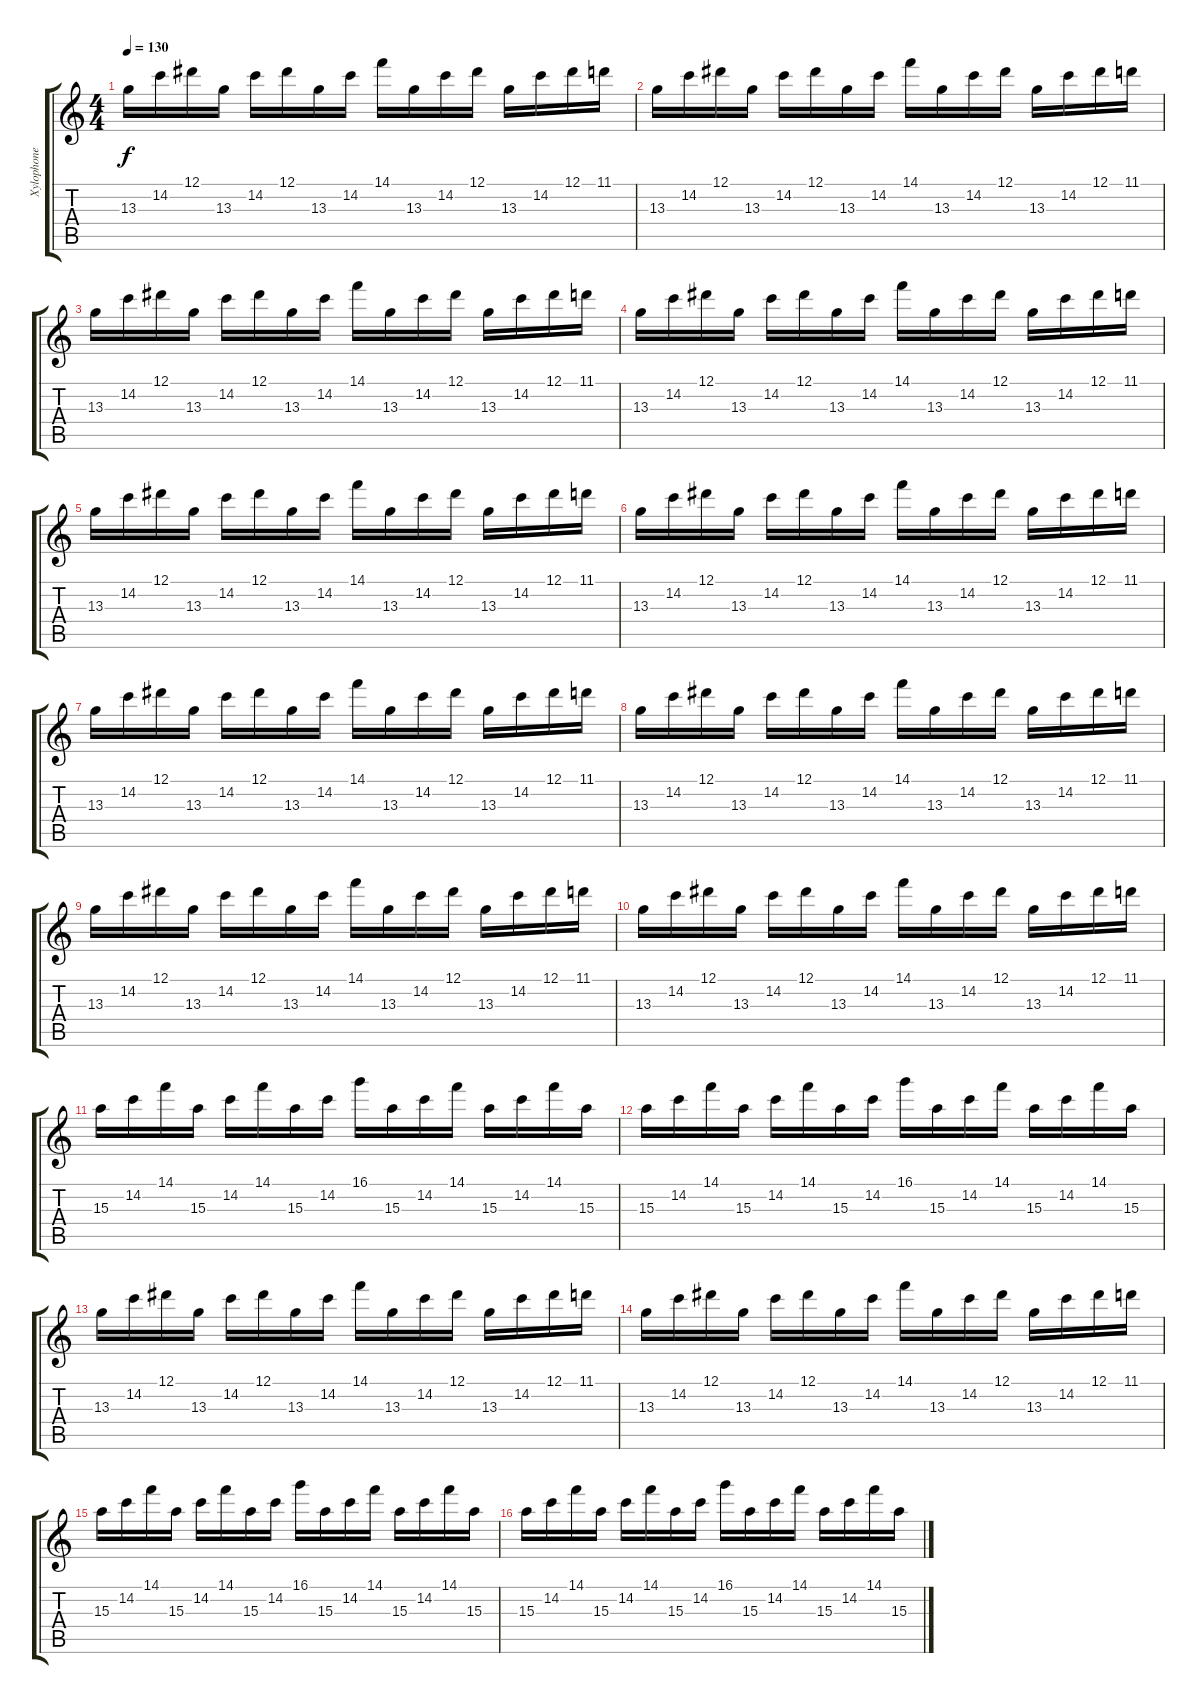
\track ("Xylophone" "Xylophone") {instrument xylophone}
\staff {score tabs}
\tuning (Eb5 Bb4 Gb4 Db4 Ab3 Eb3) {hide}
\ts (4 4)
\tempo 130
\clef g2
\ks c
13.3.16{dy f} 14.2.16 12.1.16 13.3.16 14.2.16 12.1.16 13.3.16 14.2.16 14.1.16 13.3.16 14.2.16 12.1.16 13.3.16 14.2.16 12.1.16 11.1.16 |
13.3.16 14.2.16 12.1.16 13.3.16 14.2.16 12.1.16 13.3.16 14.2.16 14.1.16 13.3.16 14.2.16 12.1.16 13.3.16 14.2.16 12.1.16 11.1.16 |
13.3.16 14.2.16 12.1.16 13.3.16 14.2.16 12.1.16 13.3.16 14.2.16 14.1.16 13.3.16 14.2.16 12.1.16 13.3.16 14.2.16 12.1.16 11.1.16 |
13.3.16 14.2.16 12.1.16 13.3.16 14.2.16 12.1.16 13.3.16 14.2.16 14.1.16 13.3.16 14.2.16 12.1.16 13.3.16 14.2.16 12.1.16 11.1.16 |
13.3.16 14.2.16 12.1.16 13.3.16 14.2.16 12.1.16 13.3.16 14.2.16 14.1.16 13.3.16 14.2.16 12.1.16 13.3.16 14.2.16 12.1.16 11.1.16 |
13.3.16 14.2.16 12.1.16 13.3.16 14.2.16 12.1.16 13.3.16 14.2.16 14.1.16 13.3.16 14.2.16 12.1.16 13.3.16 14.2.16 12.1.16 11.1.16 |
13.3.16 14.2.16 12.1.16 13.3.16 14.2.16 12.1.16 13.3.16 14.2.16 14.1.16 13.3.16 14.2.16 12.1.16 13.3.16 14.2.16 12.1.16 11.1.16 |
13.3.16 14.2.16 12.1.16 13.3.16 14.2.16 12.1.16 13.3.16 14.2.16 14.1.16 13.3.16 14.2.16 12.1.16 13.3.16 14.2.16 12.1.16 11.1.16 |
13.3.16 14.2.16 12.1.16 13.3.16 14.2.16 12.1.16 13.3.16 14.2.16 14.1.16 13.3.16 14.2.16 12.1.16 13.3.16 14.2.16 12.1.16 11.1.16 |
13.3.16 14.2.16 12.1.16 13.3.16 14.2.16 12.1.16 13.3.16 14.2.16 14.1.16 13.3.16 14.2.16 12.1.16 13.3.16 14.2.16 12.1.16 11.1.16 |
15.3.16 14.2.16 14.1.16 15.3.16 14.2.16 14.1.16 15.3.16 14.2.16 16.1.16 15.3.16 14.2.16 14.1.16 15.3.16 14.2.16 14.1.16 15.3.16 |
15.3.16 14.2.16 14.1.16 15.3.16 14.2.16 14.1.16 15.3.16 14.2.16 16.1.16 15.3.16 14.2.16 14.1.16 15.3.16 14.2.16 14.1.16 15.3.16 |
13.3.16 14.2.16 12.1.16 13.3.16 14.2.16 12.1.16 13.3.16 14.2.16 14.1.16 13.3.16 14.2.16 12.1.16 13.3.16 14.2.16 12.1.16 11.1.16 |
13.3.16 14.2.16 12.1.16 13.3.16 14.2.16 12.1.16 13.3.16 14.2.16 14.1.16 13.3.16 14.2.16 12.1.16 13.3.16 14.2.16 12.1.16 11.1.16 |
15.3.16 14.2.16 14.1.16 15.3.16 14.2.16 14.1.16 15.3.16 14.2.16 16.1.16 15.3.16 14.2.16 14.1.16 15.3.16 14.2.16 14.1.16 15.3.16 |
15.3.16 14.2.16 14.1.16 15.3.16 14.2.16 14.1.16 15.3.16 14.2.16 16.1.16 15.3.16 14.2.16 14.1.16 15.3.16 14.2.16 14.1.16 15.3.16
